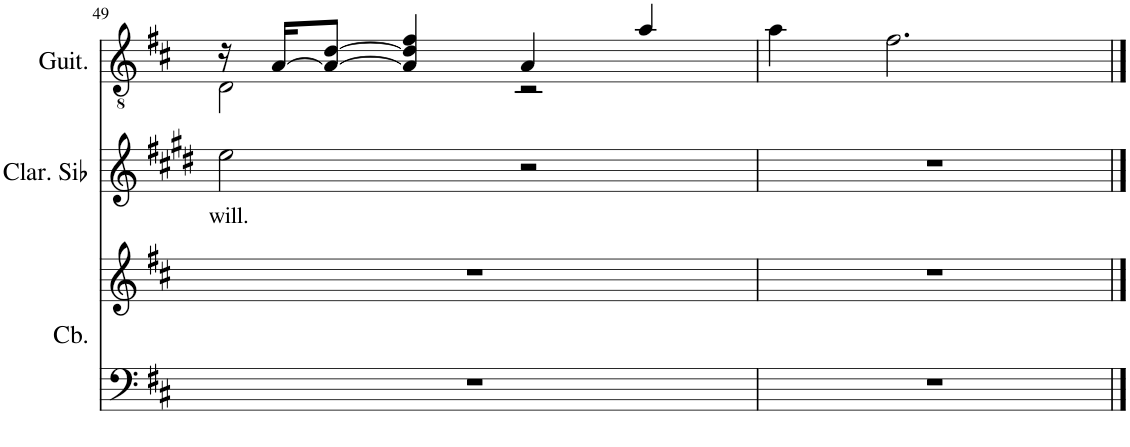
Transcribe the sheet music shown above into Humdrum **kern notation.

**kern	**kern	**kern	**text	**kern
*part3	*part3	*part2	*part2	*part1
*staff4	*staff3	*staff2	*staff2	*staff1
*I"Contrebasse	*	*I"Clarinette en Sib	*	*I"Guitare classique, Acoustic Guitar (nylon)
*I'Cb.	*	*I'Clar. Sib	*	*I'Guit.
!!LO:PB:g=z
*clefF4	*clefG2	*clefG2	*	*clefGv2
*Trd7c12	*Trd7c12	*Trd1c2	*	*
*k[f#c#]	*k[f#c#]	*k[f#c#g#d#]	*	*k[f#c#]
*M4/4	*M4/4	*M4/4	*	*M4/4
=49	=49	=49	=49	=49
!	!	!	!LO:LY:b	!
*	*	*	*	*^
1r	1r	2ee\	will.	16r	2D\
.	.	.	.	[16A/KL	.
.	.	.	.	8A/_ [8d/J	.
.	.	.	.	4A/] 4d/] 4f#/	.
.	.	2r	.	4A/	2r
.	.	.	.	4a/	.
*	*	*	*	*v	*v
=50	=50	=50	=50	=50
1r	1r	1r	.	4a\
.	.	.	.	2.f#\
==	==	==	==	==
*-	*-	*-	*-	*-
